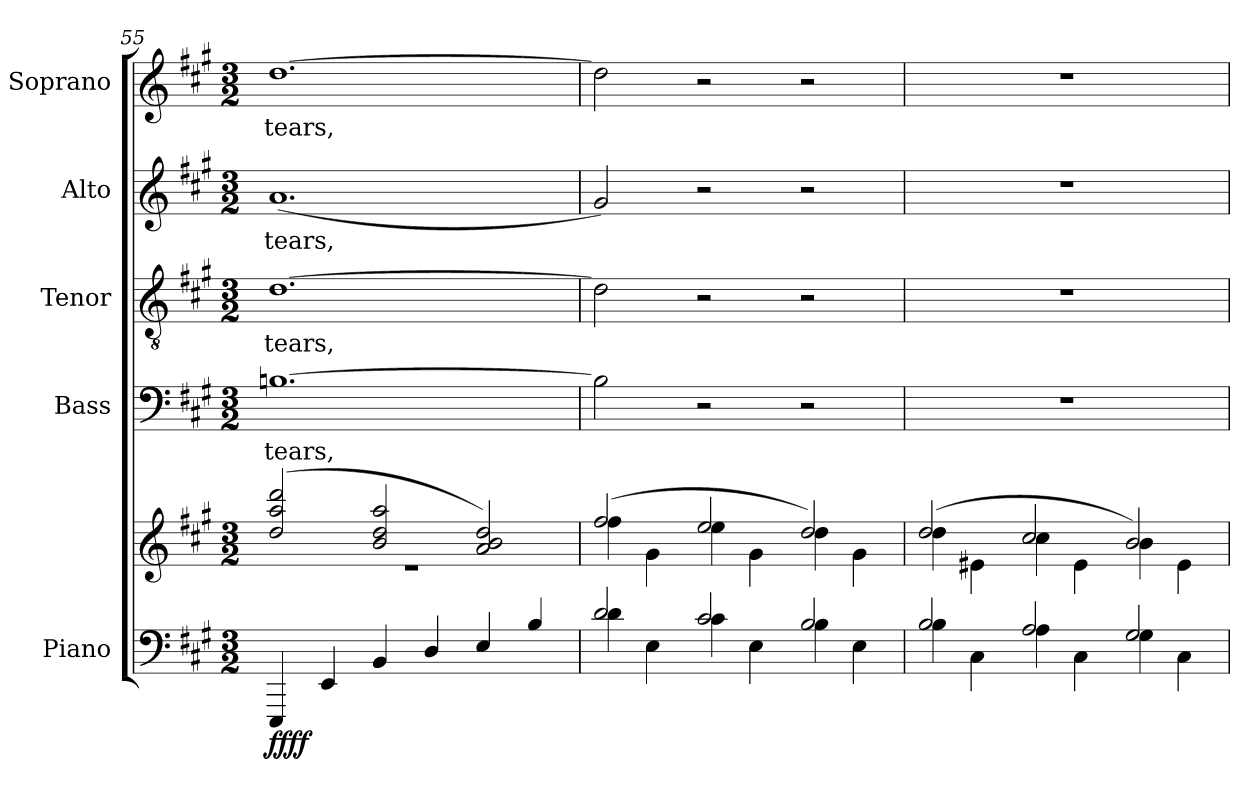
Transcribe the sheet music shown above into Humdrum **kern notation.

**kern	**kern	**dynam	**kern	**text	**kern	**text	**kern	**text	**kern	**text
*part5	*part5	*part5	*part4	*part4	*part3	*part3	*part2	*part2	*part1	*part1
*staff6	*staff5	*staff5/6	*staff4	*staff4	*staff3	*staff3	*staff2	*staff2	*staff1	*staff1
*I"Piano	*	*	*I"Bass	*	*I"Tenor	*	*I"Alto	*	*I"Soprano	*
*	*	*	*I'B	*	*I'T	*	*I'A	*	*I'S	*
*clefF4	*clefG2	*	*clefF4	*	*clefGv2	*	*clefG2	*	*clefG2	*
*k[f#c#g#]	*k[f#c#g#]	*	*k[f#c#g#]	*	*k[f#c#g#]	*	*k[f#c#g#]	*	*k[f#c#g#]	*
*A:	*A:	*	*A:	*	*A:	*	*A:	*	*A:	*
*M3/2	*M3/2	*	*M3/2	*	*M3/2	*	*M3/2	*	*M3/2	*
=55	=55	=55	=55	=55	=55	=55	=55	=55	=55	=55
*^	*^	*	*	*	*	*	*	*	*	*
!	!LO:N:vis=1	!	!LO:N:vis=1	!LO:DY:b=2	!	!LO:LY:b	!	!LO:LY:b	!	!LO:LY:b	!	!LO:LY:b
!	!	!	!	!LO:DY:n=1:b	!	!	!	!	!	!	!	!
4EEE	1.ryy	(>2dd 2aa 2ddd	1.r	ff ff	[1.Bn	tears,	[1.d	tears,	(<1.a	tears,	[1.dd	tears,
4EE	.	.	.	.	.	.	.	.	.	.	.	.
4BB	.	2b 2dd 2aa	.	.	.	.	.	.	.	.	.	.
4D	.	.	.	.	.	.	.	.	.	.	.	.
4E	.	2a 2b 2dd)	.	.	.	.	.	.	.	.	.	.
4B	.	.	.	.	.	.	.	.	.	.	.	.
=56	=56	=56	=56	=56	=56	=56	=56	=56	=56	=56	=56	=56
2d/	4d\	(<2ff#/	4ff#\	.	2B]	.	2d]	.	2g#)	.	2dd]	.
.	4E\	.	4g#\	.	.	.	.	.	.	.	.	.
2c#/	4c#\	2ee/	4ee\	.	2r	.	2r	.	2r	.	2r	.
.	4E\	.	4g#\	.	.	.	.	.	.	.	.	.
2B/	4B\	2dd/)	4dd\	.	2r	.	2r	.	2r	.	2r	.
.	4E\	.	4g#\	.	.	.	.	.	.	.	.	.
=57	=57	=57	=57	=57	=57	=57	=57	=57	=57	=57	=57	=57
!	!	!	!	!	!LO:N:vis=1	!	!LO:N:vis=1	!	!LO:N:vis=1	!	!LO:N:vis=1	!
2B/	4B\	(>2dd/	4dd\	.	1.r	.	1.r	.	1.r	.	1.r	.
.	4C#\	.	4e#X\	.	.	.	.	.	.	.	.	.
2A/	4A\	2cc#/	4cc#\	.	.	.	.	.	.	.	.	.
.	4C#\	.	4e#\	.	.	.	.	.	.	.	.	.
2G#/	4G#\	2b/)	4b\	.	.	.	.	.	.	.	.	.
.	4C#\	.	4e#\	.	.	.	.	.	.	.	.	.
*v	*v	*	*	*	*	*	*	*	*	*	*	*
*	*v	*v	*	*	*	*	*	*	*	*	*
=	=	=	=	=	=	=	=	=	=	=
*-	*-	*-	*-	*-	*-	*-	*-	*-	*-	*-
